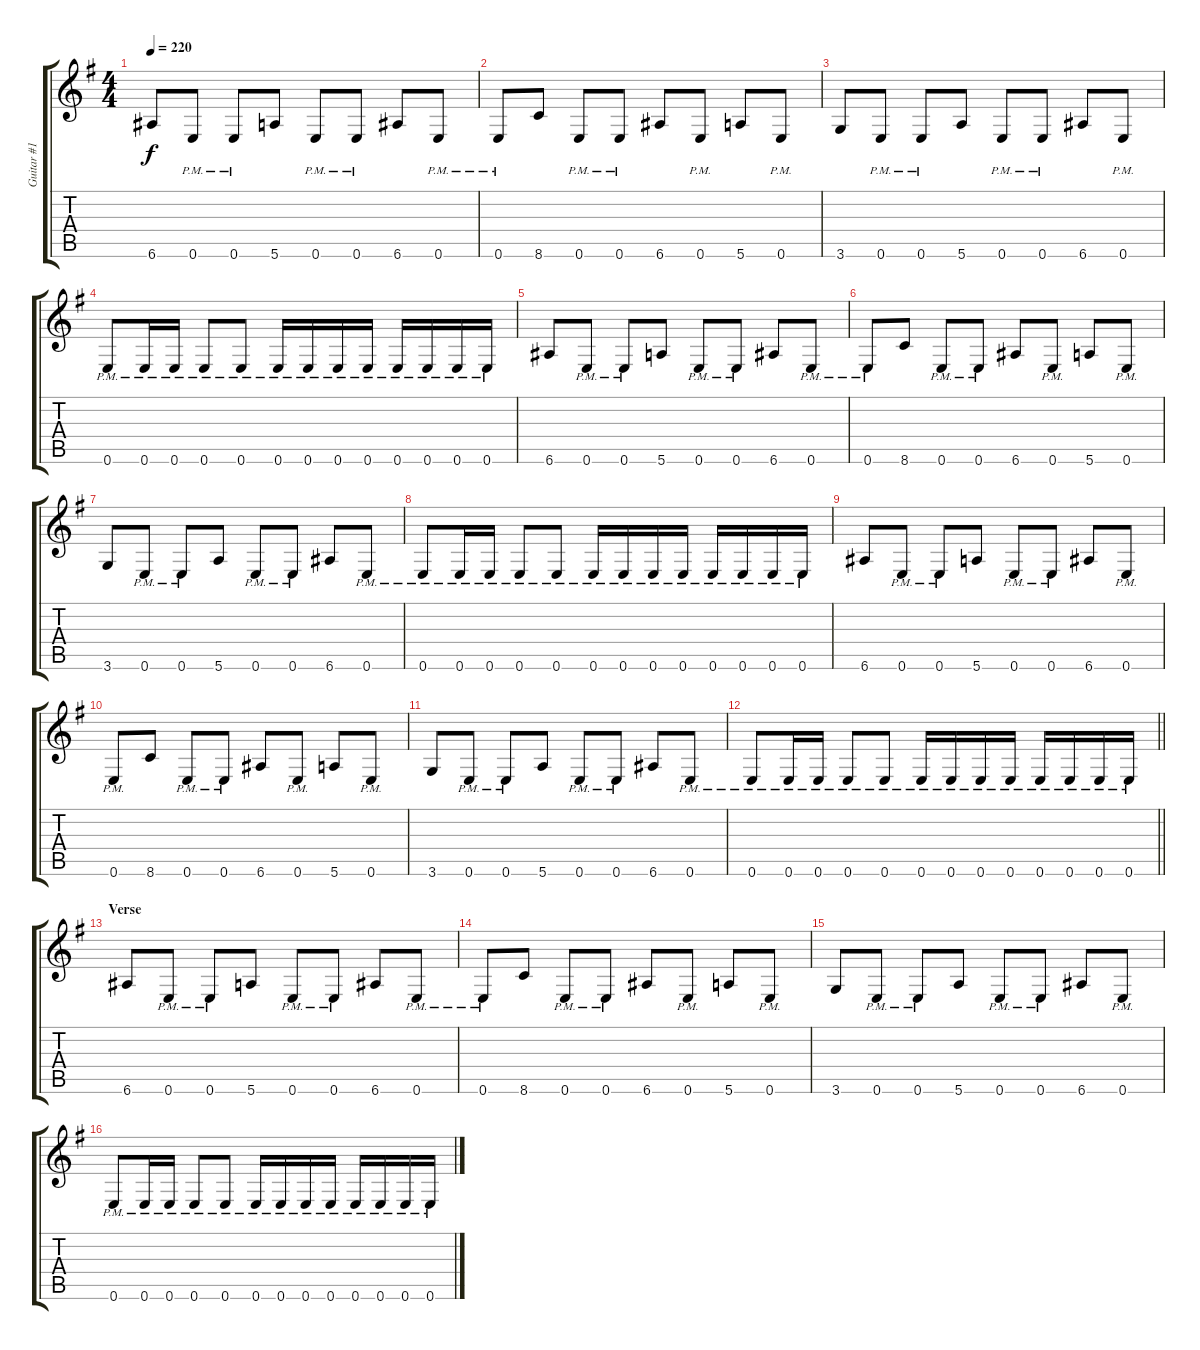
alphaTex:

\track ("Guitar #1" "Guitar #1") {instrument distortionguitar}
\staff {score tabs}
\tuning (E4 B3 G3 D3 A2 E2) {hide}
\ts (4 4)
\tempo 220
\clef g2
\ks eminor
6.6.8{dy f} 0.6{pm}.8 0.6{pm}.8 5.6.8 0.6{pm}.8 0.6{pm}.8 6.6.8 0.6{pm}.8 |
0.6{pm}.8 8.6.8 0.6{pm}.8 0.6{pm}.8 6.6.8 0.6{pm}.8 5.6.8 0.6{pm}.8 |
3.6.8 0.6{pm}.8 0.6{pm}.8 5.6.8 0.6{pm}.8 0.6{pm}.8 6.6.8 0.6{pm}.8 |
0.6{pm}.8 0.6{pm}.16 0.6{pm}.16 0.6{pm}.8 0.6{pm}.8 0.6{pm}.16 0.6{pm}.16 0.6{pm}.16 0.6{pm}.16 0.6{pm}.16 0.6{pm}.16 0.6{pm}.16 0.6{pm}.16 |
6.6.8 0.6{pm}.8 0.6{pm}.8 5.6.8 0.6{pm}.8 0.6{pm}.8 6.6.8 0.6{pm}.8 |
0.6{pm}.8 8.6.8 0.6{pm}.8 0.6{pm}.8 6.6.8 0.6{pm}.8 5.6.8 0.6{pm}.8 |
3.6.8 0.6{pm}.8 0.6{pm}.8 5.6.8 0.6{pm}.8 0.6{pm}.8 6.6.8 0.6{pm}.8 |
0.6{pm}.8 0.6{pm}.16 0.6{pm}.16 0.6{pm}.8 0.6{pm}.8 0.6{pm}.16 0.6{pm}.16 0.6{pm}.16 0.6{pm}.16 0.6{pm}.16 0.6{pm}.16 0.6{pm}.16 0.6{pm}.16 |
6.6.8 0.6{pm}.8 0.6{pm}.8 5.6.8 0.6{pm}.8 0.6{pm}.8 6.6.8 0.6{pm}.8 |
0.6{pm}.8 8.6.8 0.6{pm}.8 0.6{pm}.8 6.6.8 0.6{pm}.8 5.6.8 0.6{pm}.8 |
3.6.8 0.6{pm}.8 0.6{pm}.8 5.6.8 0.6{pm}.8 0.6{pm}.8 6.6.8 0.6{pm}.8 |
\barLineRight lightlight
0.6{pm}.8 0.6{pm}.16 0.6{pm}.16 0.6{pm}.8 0.6{pm}.8 0.6{pm}.16 0.6{pm}.16 0.6{pm}.16 0.6{pm}.16 0.6{pm}.16 0.6{pm}.16 0.6{pm}.16 0.6{pm}.16 |
\section ("" "Verse")
6.6.8 0.6{pm}.8 0.6{pm}.8 5.6.8 0.6{pm}.8 0.6{pm}.8 6.6.8 0.6{pm}.8 |
0.6{pm}.8 8.6.8 0.6{pm}.8 0.6{pm}.8 6.6.8 0.6{pm}.8 5.6.8 0.6{pm}.8 |
3.6.8 0.6{pm}.8 0.6{pm}.8 5.6.8 0.6{pm}.8 0.6{pm}.8 6.6.8 0.6{pm}.8 |
0.6{pm}.8 0.6{pm}.16 0.6{pm}.16 0.6{pm}.8 0.6{pm}.8 0.6{pm}.16 0.6{pm}.16 0.6{pm}.16 0.6{pm}.16 0.6{pm}.16 0.6{pm}.16 0.6{pm}.16 0.6{pm}.16
